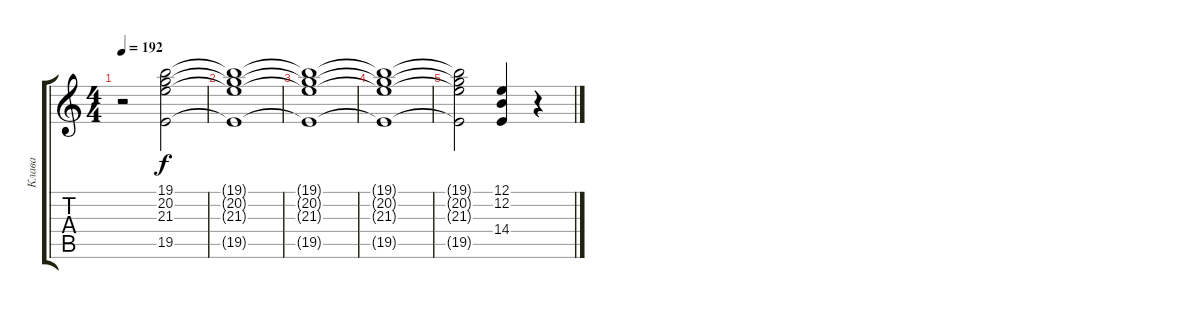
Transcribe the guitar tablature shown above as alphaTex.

\track ("Клава" "Клава") {instrument choiraahs}
\staff {score tabs}
\tuning (E4 B3 G3 D3 A2 E2) {hide}
\ts (4 4)
\tempo 192
\clef g2
\ks c
r.2{dy f} (19.1 20.2 21.3 19.5).2 |
(19.1{t} 20.2{t} 21.3{t} 19.5{t}).1 |
(19.1{t} 20.2{t} 21.3{t} 19.5{t}).1 |
(19.1{t} 20.2{t} 21.3{t} 19.5{t}).1 |
(19.1{t} 20.2{t} 21.3{t} 19.5{t}).2 (12.1 12.2 14.4).4 r.4
